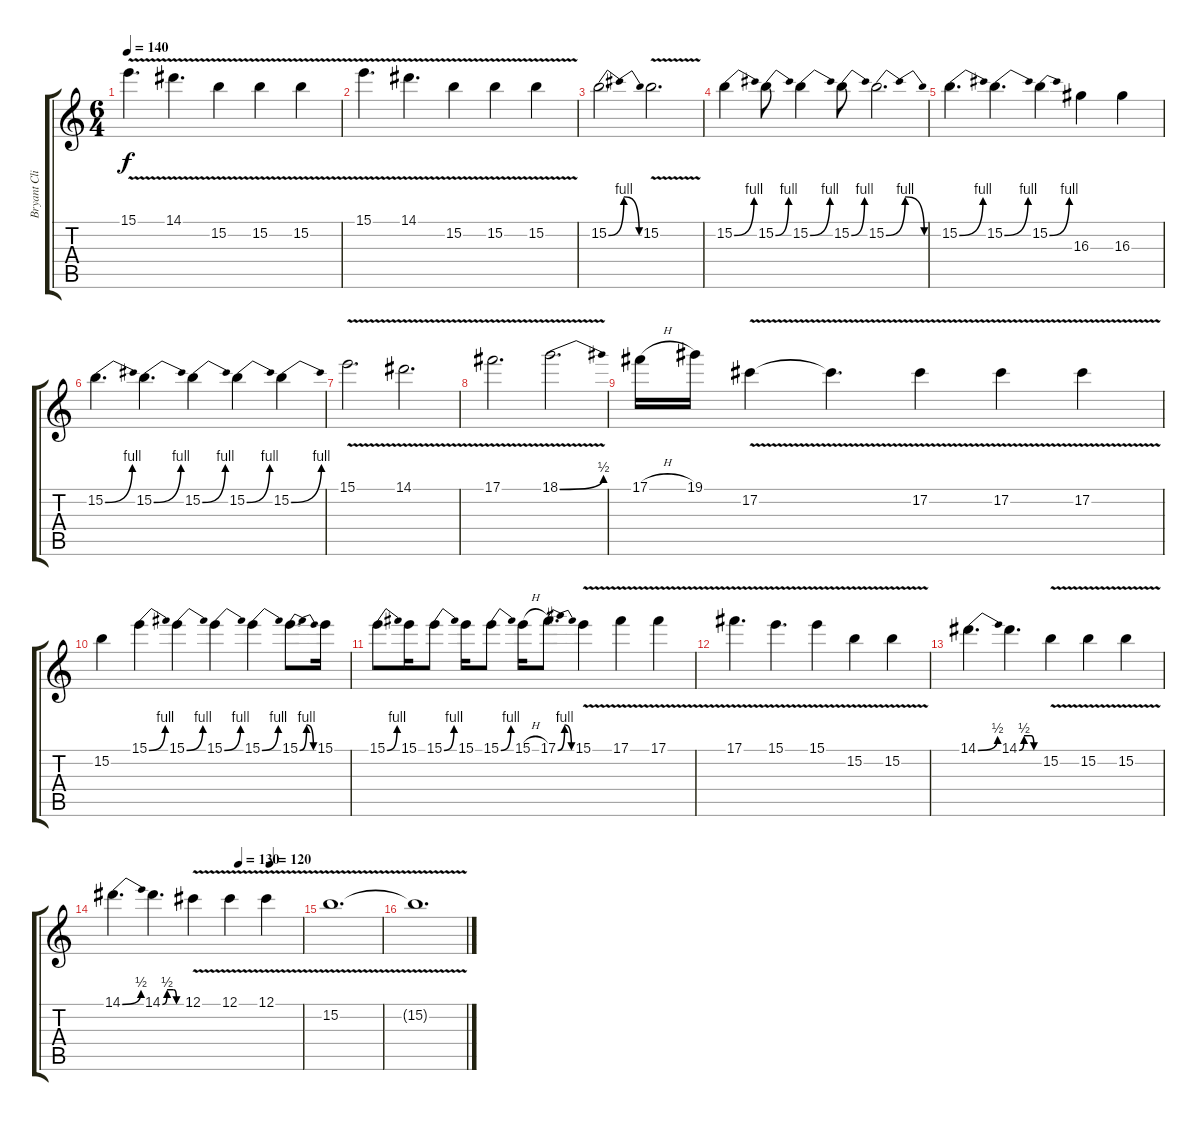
\track ("Bryant Clifford Meyer" "Bryant Cli") {instrument electricguitarjazz}
\staff {score tabs}
\tuning (Db4 Ab3 E3 B2 Gb2 B1) {hide}
\ts (6 4)
\tempo 140
\clef g2
\ks c
15.1{v}.4{d dy f} 14.1{v}.4{d} 15.2{v}.4 15.2{v}.4 15.2{v}.4 |
15.1{v}.4{d} 14.1{v}.4{d} 15.2{v}.4 15.2{v}.4 15.2{v}.4 |
15.2{be (bendrelease 0 0 15 4 50 4 60 0)}.2{d} 15.2{v}.2{d} |
15.2{be (bend 0 0 60 4)}.4 15.2{be (bend 0 0 60 4)}.8 15.2{be (bend 0 0 60 4)}.4 15.2{be (bend 0 0 60 4)}.8 15.2{be (bendrelease 0 0 15 4 50 4 60 0)}.2{d} |
15.2{be (bend 0 0 60 4)}.4{d} 15.2{be (bend 0 0 60 4)}.4{d} 15.2{be (bend 0 0 60 4)}.4 16.3.4 16.3.4 |
15.2{be (bend 0 0 60 4)}.4{d} 15.2{be (bend 0 0 60 4)}.4{d} 15.2{be (bend 0 0 60 4)}.4 15.2{be (bend 0 0 60 4)}.4 15.2{be (bend 0 0 60 4)}.4 |
15.1{v}.2{d} 14.1{v}.2{d} |
17.1{v}.2{d} 18.1{be (bend 0 0 60 2) v}.2{d} |
17.1{h}.16 19.1.16 17.2{v}.4 17.2{t}.4{d} 17.2{v}.4 17.2{v}.4 17.2{v}.4 |
15.2.4 15.1{be (bend 0 0 60 4)}.4 15.1{be (bend 0 0 60 4)}.4 15.1{be (bend 0 0 60 4)}.4 15.1{be (bend 0 0 60 4)}.4 15.1{be (bendrelease 0 0 15 4 46 4 60 0)}.8{d} 15.1.16 |
15.1{be (bend 0 0 60 4)}.8 15.1.16 15.1{be (bend 0 0 60 4)}.8 15.1.16 15.1{be (bend 0 0 60 4)}.8 15.1{h}.16 17.1{be (bendrelease 0 0 15 4 45 4 60 0)}.8{d} 15.1{v}.4 17.1{v}.4 17.1{v}.4 |
17.1{v}.4{d} 15.1{v}.4{d} 15.1{v}.4 15.2{v}.4 15.2{v}.4 |
14.1{be (bend 0 0 60 2)}.4{d} 14.1{be (custom 0 0 15 2 36 2 45 0 60 0)}.4{d} 15.2{v}.4 15.2{v}.4 15.2{v}.4 |
\tempo (130 0.6666666666666666)
\tempo (120 0.8333333333333334)
14.1{be (bend 0 0 60 2)}.4{d} 14.1{be (custom 0 0 15 2 36 2 45 0 60 0)}.4{d} 12.1{v}.4 12.1{v}.4 12.1{v}.4 |
15.2{v}.1{d} |
15.2{t}.1{d}
